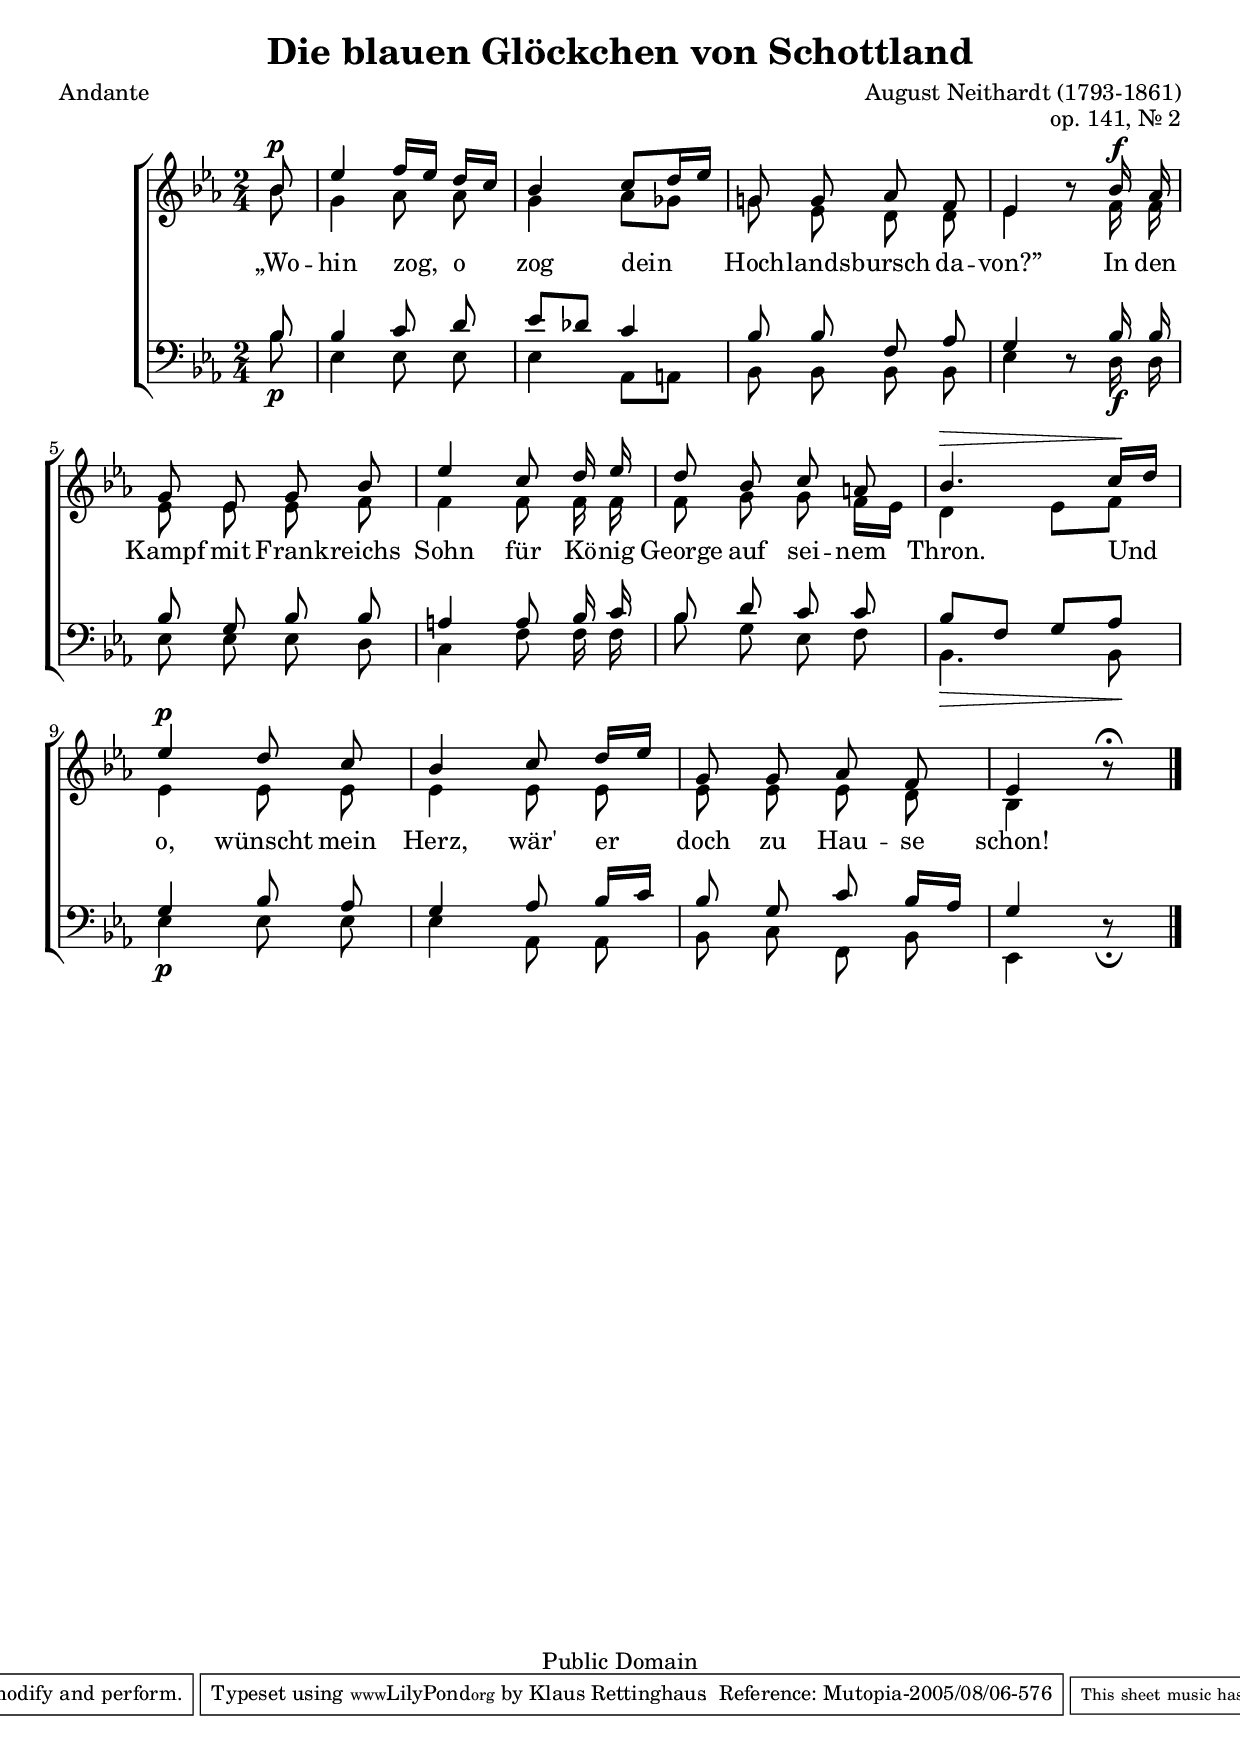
\include "deutsch.ly" 

\version "2.6.0" 

global = { \key es \major \time 2/4 } 

SBells = \relative c'' 
	{ 
	\partial 8 
	b8\p es4 f16[ es] d16[ c] b4 c8[ d16 es] g,8 g as f es4 \oneVoice r8 
	\voiceOne b'16\f as g8 es g b es4 c8 d16 es d8 b c a b4.\> 
	c16[\! d] es4\p d8 c b4 c8 d16[ es] g,8 g as f es4 \oneVoice r8^\fermata 
	\bar "|." 
	} 

ABells = \relative c' 
	{ 
	\partial 8 
	b'8 g4 as8 as g4 as8[ ges] g! es d d es4 s8 
	f16 f es8 es es f f4 f8 f16 f f8 g g f16[ es] d4 
	es8[ f] es4 es8 es es4 es8 es es es es d b4 s8 
	\bar "|." 
	} 

TBells = \relative c' 
	{ 
	\partial 8 
	b8 b4 c8 d es[ des] c4 b8 b f as g4 s8 
	b16 b b8 g b b a4 a8 b16 c b8 d c c b[ f] 
	g[ as] g4 b8 as g4 as8 b16[ c] b8 g c b16[ as] g4 s8 
	\bar "|." 
	} 

BBells = \relative c 
	{ 
	\partial 8
	b'8\p es,4 es8 es es4 as,8[ a] b b b b es4 \oneVoice r8 
	\voiceTwo d16\f d es8 es es d c4 f8 f16 f b8 g es f b,4.\> 
	b8\! es4\p es8 es es4 as,8 as b c f, b es,4 \oneVoice r8_\fermata 
	\bar "|." 
	} 

LBells = \lyricmode {
	„Wo -- hin zog, o zog dein Hoch -- lands -- bursch da -- von?”  	In den Kampf mit Frank -- reichs Sohn für Kö -- nig George auf sei -- nem Thron. 
	Und o, wünscht mein Herz, wär' er doch zu Hau -- se schon!
}

%--------------------

\header
	{
 dedication = "" 
 title = "Die blauen Glöckchen von Schottland" 
 subtitle = "" 
 subsubtitle = "" 
 composer = "" 
 opus = "op. 141, Nr. 2" 
% piece = "Nr. 2" 
 meter = "Andante" 
 instrument = "" 
 arranger = "August Neithardt (1793-1861)" 
 poet = "" 
% texttranslator = "Johann Christoph Grünbaum (1785-1870)" 

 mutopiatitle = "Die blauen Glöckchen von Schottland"
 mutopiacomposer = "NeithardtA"
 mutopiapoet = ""
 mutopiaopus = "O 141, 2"
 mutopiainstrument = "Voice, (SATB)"
 date = "1850"
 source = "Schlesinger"
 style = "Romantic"
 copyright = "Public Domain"
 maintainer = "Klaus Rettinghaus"
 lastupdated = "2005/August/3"

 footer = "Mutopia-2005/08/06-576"
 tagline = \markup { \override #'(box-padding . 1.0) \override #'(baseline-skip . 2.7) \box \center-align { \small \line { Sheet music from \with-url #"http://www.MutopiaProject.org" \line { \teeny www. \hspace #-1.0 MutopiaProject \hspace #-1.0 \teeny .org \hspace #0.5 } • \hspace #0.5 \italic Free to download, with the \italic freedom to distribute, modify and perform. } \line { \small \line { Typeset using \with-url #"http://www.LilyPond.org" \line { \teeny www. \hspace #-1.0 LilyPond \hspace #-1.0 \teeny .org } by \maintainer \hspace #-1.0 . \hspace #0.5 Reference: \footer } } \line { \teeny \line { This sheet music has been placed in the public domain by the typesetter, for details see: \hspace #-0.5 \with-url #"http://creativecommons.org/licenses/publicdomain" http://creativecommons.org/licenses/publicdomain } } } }
}

\score { 
\context ChoirStaff 
	<< 
	\context Staff = boys 
		<< 
			\clef "G" 
			\context Voice = Sopran { \voiceOne 
				<< 
				\autoBeamOff 
				\dynamicUp 
				\global \SBells 
				>> } 
			\context Voice = Alt { \voiceTwo 
 				<< 
				\autoBeamOff 
				\global \ABells 
				>> } 
			>> 
	\context Lyrics = verse 
	\context Staff = men 
		<< 
			\clef "F" 
			\context Voice = Tenor { \voiceOne 
				<< 
				\autoBeamOff 
				\dynamicUp 
				\global \TBells 
				>> } 
			\context Voice = Bass { \voiceTwo 
				<< 
				\autoBeamOff 
				\dynamicDown 
				\global \BBells 
				>> } 
		>> 
	\context Lyrics = verse \lyricsto Sopran \LBells 
	>> 

\midi { 
 \tempo 4=76 
} 

\layout { 
	\context { 
		} 
	} 
} 

